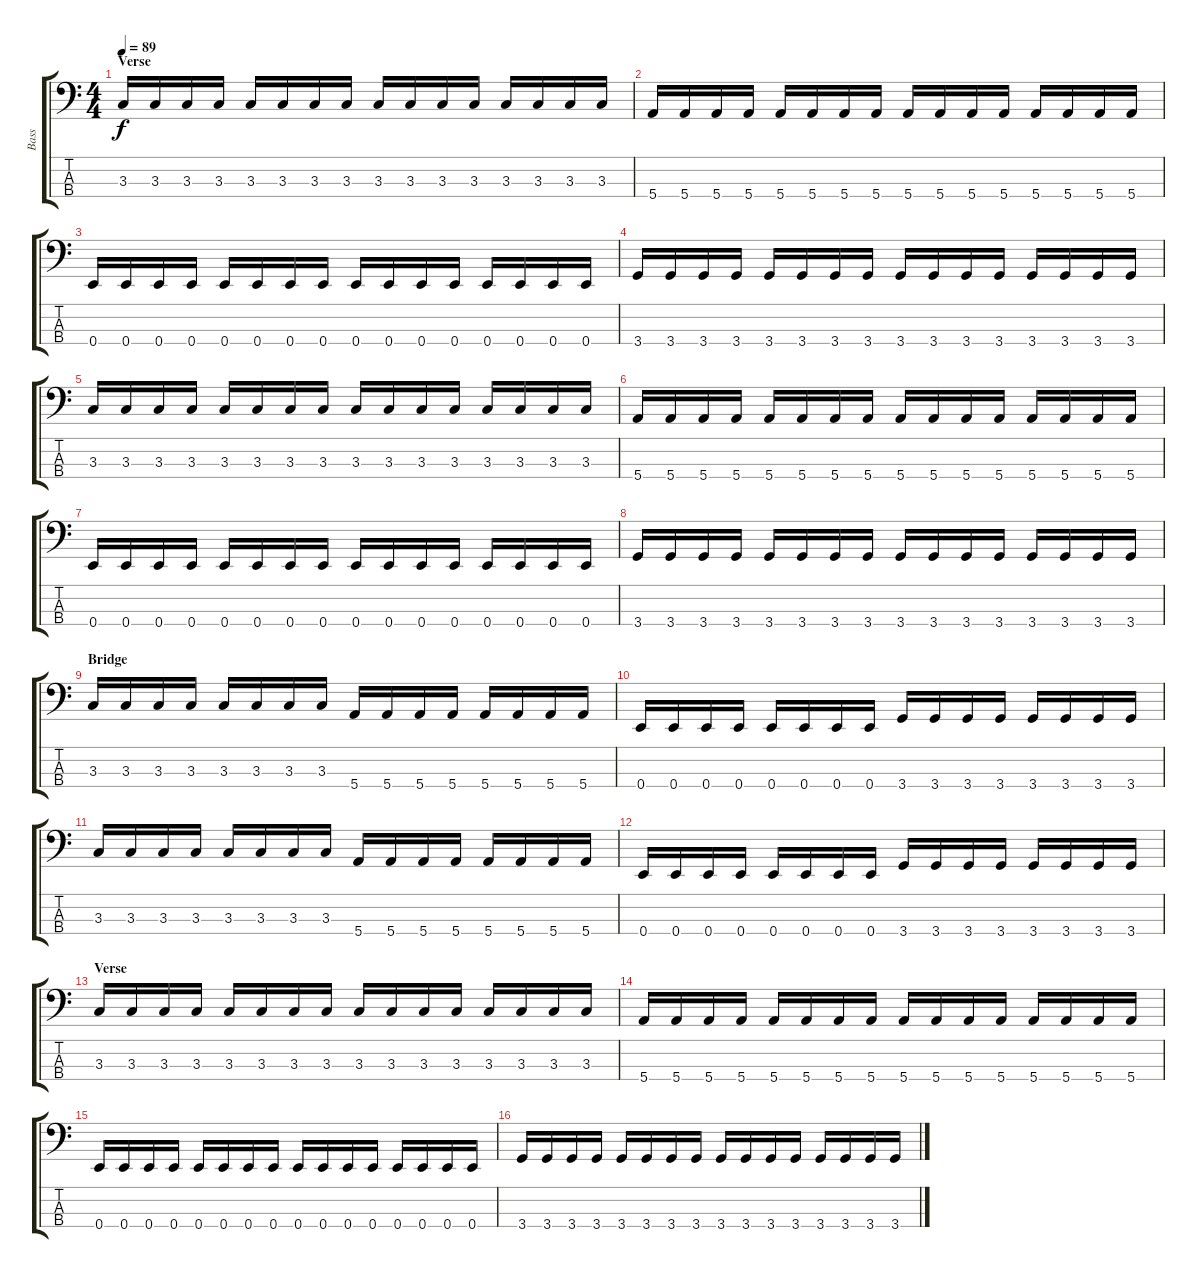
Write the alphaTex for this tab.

\track ("Bass" "Bass") {instrument electricbasspick}
\staff {score tabs}
\tuning (G2 D2 A1 E1) {hide}
\ts (4 4)
\section ("" "Verse")
\tempo 89
\clef f4
\ks c
3.3.16{dy f instrument electricbasspick} 3.3.16 3.3.16 3.3.16 3.3.16 3.3.16 3.3.16 3.3.16 3.3.16 3.3.16 3.3.16 3.3.16 3.3.16 3.3.16 3.3.16 3.3.16 |
5.4.16 5.4.16 5.4.16 5.4.16 5.4.16 5.4.16 5.4.16 5.4.16 5.4.16 5.4.16 5.4.16 5.4.16 5.4.16 5.4.16 5.4.16 5.4.16 |
0.4.16 0.4.16 0.4.16 0.4.16 0.4.16 0.4.16 0.4.16 0.4.16 0.4.16 0.4.16 0.4.16 0.4.16 0.4.16 0.4.16 0.4.16 0.4.16 |
3.4.16 3.4.16 3.4.16 3.4.16 3.4.16 3.4.16 3.4.16 3.4.16 3.4.16 3.4.16 3.4.16 3.4.16 3.4.16 3.4.16 3.4.16 3.4.16 |
3.3.16 3.3.16 3.3.16 3.3.16 3.3.16 3.3.16 3.3.16 3.3.16 3.3.16 3.3.16 3.3.16 3.3.16 3.3.16 3.3.16 3.3.16 3.3.16 |
5.4.16 5.4.16 5.4.16 5.4.16 5.4.16 5.4.16 5.4.16 5.4.16 5.4.16 5.4.16 5.4.16 5.4.16 5.4.16 5.4.16 5.4.16 5.4.16 |
0.4.16 0.4.16 0.4.16 0.4.16 0.4.16 0.4.16 0.4.16 0.4.16 0.4.16 0.4.16 0.4.16 0.4.16 0.4.16 0.4.16 0.4.16 0.4.16 |
3.4.16 3.4.16 3.4.16 3.4.16 3.4.16 3.4.16 3.4.16 3.4.16 3.4.16 3.4.16 3.4.16 3.4.16 3.4.16 3.4.16 3.4.16 3.4.16 |
\section ("" "Bridge")
3.3.16 3.3.16 3.3.16 3.3.16 3.3.16 3.3.16 3.3.16 3.3.16 5.4.16 5.4.16 5.4.16 5.4.16 5.4.16 5.4.16 5.4.16 5.4.16 |
0.4.16 0.4.16 0.4.16 0.4.16 0.4.16 0.4.16 0.4.16 0.4.16 3.4.16 3.4.16 3.4.16 3.4.16 3.4.16 3.4.16 3.4.16 3.4.16 |
3.3.16 3.3.16 3.3.16 3.3.16 3.3.16 3.3.16 3.3.16 3.3.16 5.4.16 5.4.16 5.4.16 5.4.16 5.4.16 5.4.16 5.4.16 5.4.16 |
0.4.16 0.4.16 0.4.16 0.4.16 0.4.16 0.4.16 0.4.16 0.4.16 3.4.16 3.4.16 3.4.16 3.4.16 3.4.16 3.4.16 3.4.16 3.4.16 |
\section ("" "Verse")
3.3.16 3.3.16 3.3.16 3.3.16 3.3.16 3.3.16 3.3.16 3.3.16 3.3.16 3.3.16 3.3.16 3.3.16 3.3.16 3.3.16 3.3.16 3.3.16 |
5.4.16 5.4.16 5.4.16 5.4.16 5.4.16 5.4.16 5.4.16 5.4.16 5.4.16 5.4.16 5.4.16 5.4.16 5.4.16 5.4.16 5.4.16 5.4.16 |
0.4.16 0.4.16 0.4.16 0.4.16 0.4.16 0.4.16 0.4.16 0.4.16 0.4.16 0.4.16 0.4.16 0.4.16 0.4.16 0.4.16 0.4.16 0.4.16 |
3.4.16 3.4.16 3.4.16 3.4.16 3.4.16 3.4.16 3.4.16 3.4.16 3.4.16 3.4.16 3.4.16 3.4.16 3.4.16 3.4.16 3.4.16 3.4.16
